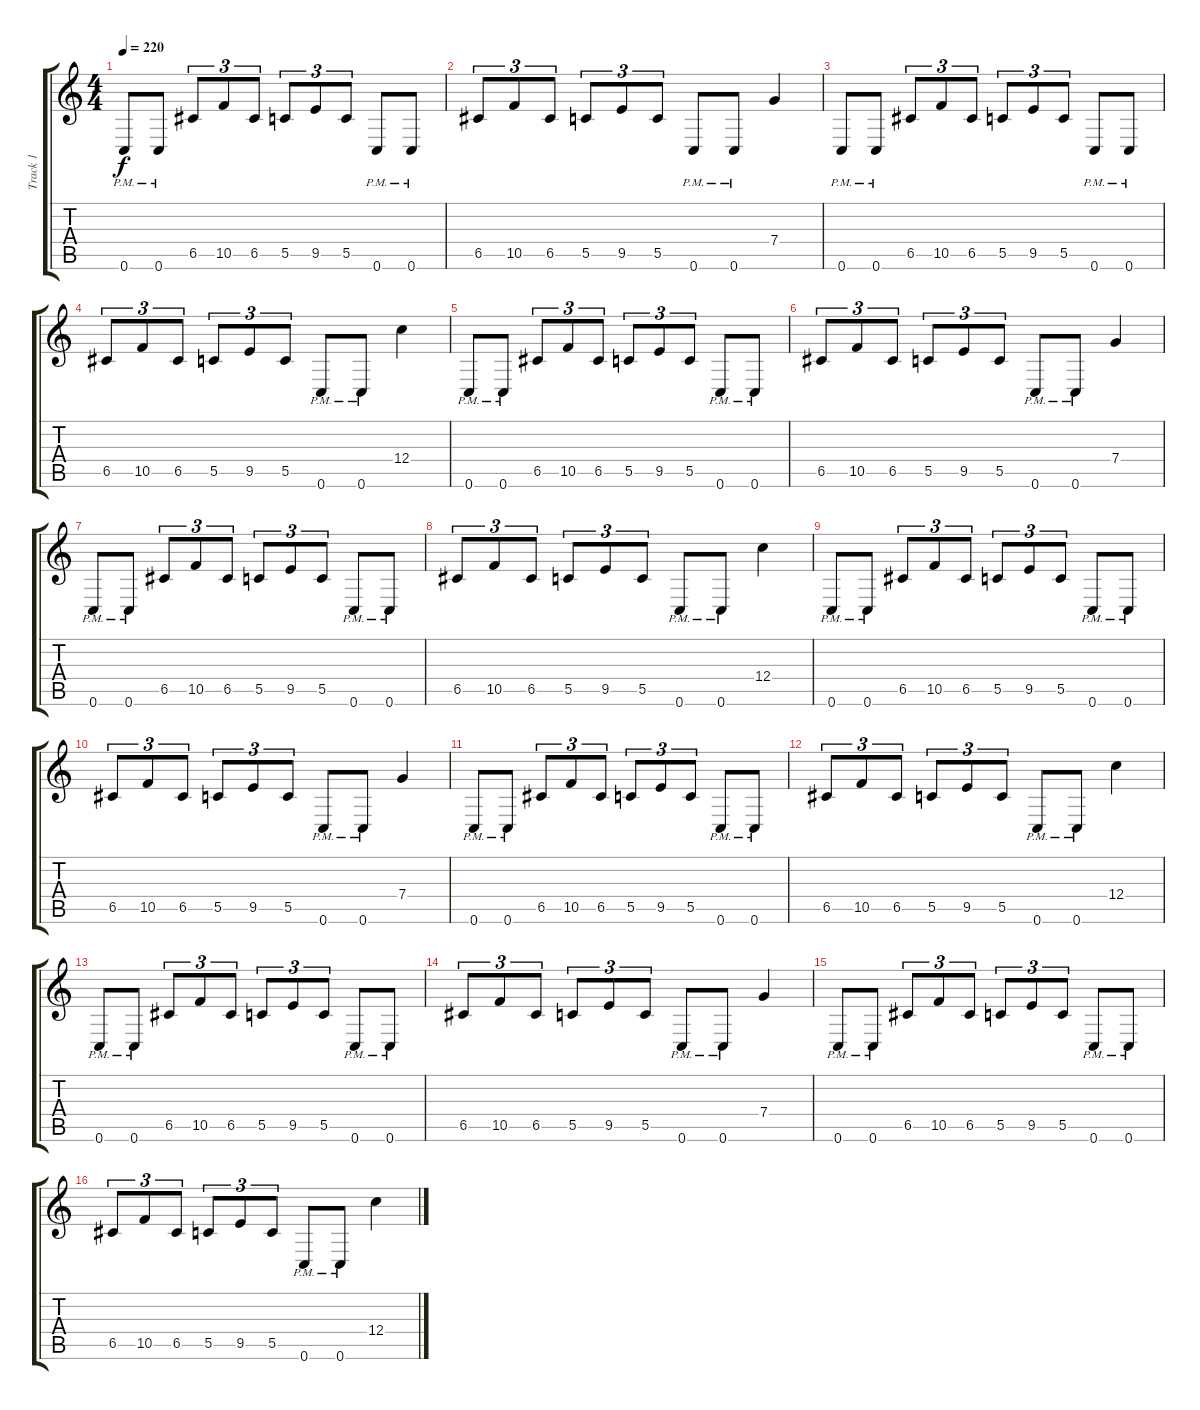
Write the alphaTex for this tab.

\track ("Track 1" "Track 1") {instrument overdrivenguitar}
\staff {score tabs}
\tuning (D4 A3 F3 C3 G2 C2) {hide}
\ts (4 4)
\tempo 220
\clef g2
\ks c
0.6{pm}.8{dy f} 0.6{pm}.8 6.5.8{tu (3 2)} 10.5.8{tu (3 2)} 6.5.8{tu (3 2)} 5.5.8{tu (3 2)} 9.5.8{tu (3 2)} 5.5.8{tu (3 2)} 0.6{pm}.8 0.6{pm}.8 |
6.5.8{tu (3 2)} 10.5.8{tu (3 2)} 6.5.8{tu (3 2)} 5.5.8{tu (3 2)} 9.5.8{tu (3 2)} 5.5.8{tu (3 2)} 0.6{pm}.8 0.6{pm}.8 7.4.4 |
0.6{pm}.8 0.6{pm}.8 6.5.8{tu (3 2)} 10.5.8{tu (3 2)} 6.5.8{tu (3 2)} 5.5.8{tu (3 2)} 9.5.8{tu (3 2)} 5.5.8{tu (3 2)} 0.6{pm}.8 0.6{pm}.8 |
6.5.8{tu (3 2)} 10.5.8{tu (3 2)} 6.5.8{tu (3 2)} 5.5.8{tu (3 2)} 9.5.8{tu (3 2)} 5.5.8{tu (3 2)} 0.6{pm}.8 0.6{pm}.8 12.4.4 |
0.6{pm}.8 0.6{pm}.8 6.5.8{tu (3 2)} 10.5.8{tu (3 2)} 6.5.8{tu (3 2)} 5.5.8{tu (3 2)} 9.5.8{tu (3 2)} 5.5.8{tu (3 2)} 0.6{pm}.8 0.6{pm}.8 |
6.5.8{tu (3 2)} 10.5.8{tu (3 2)} 6.5.8{tu (3 2)} 5.5.8{tu (3 2)} 9.5.8{tu (3 2)} 5.5.8{tu (3 2)} 0.6{pm}.8 0.6{pm}.8 7.4.4 |
0.6{pm}.8 0.6{pm}.8 6.5.8{tu (3 2)} 10.5.8{tu (3 2)} 6.5.8{tu (3 2)} 5.5.8{tu (3 2)} 9.5.8{tu (3 2)} 5.5.8{tu (3 2)} 0.6{pm}.8 0.6{pm}.8 |
6.5.8{tu (3 2)} 10.5.8{tu (3 2)} 6.5.8{tu (3 2)} 5.5.8{tu (3 2)} 9.5.8{tu (3 2)} 5.5.8{tu (3 2)} 0.6{pm}.8 0.6{pm}.8 12.4.4 |
0.6{pm}.8 0.6{pm}.8 6.5.8{tu (3 2)} 10.5.8{tu (3 2)} 6.5.8{tu (3 2)} 5.5.8{tu (3 2)} 9.5.8{tu (3 2)} 5.5.8{tu (3 2)} 0.6{pm}.8 0.6{pm}.8 |
6.5.8{tu (3 2)} 10.5.8{tu (3 2)} 6.5.8{tu (3 2)} 5.5.8{tu (3 2)} 9.5.8{tu (3 2)} 5.5.8{tu (3 2)} 0.6{pm}.8 0.6{pm}.8 7.4.4 |
0.6{pm}.8 0.6{pm}.8 6.5.8{tu (3 2)} 10.5.8{tu (3 2)} 6.5.8{tu (3 2)} 5.5.8{tu (3 2)} 9.5.8{tu (3 2)} 5.5.8{tu (3 2)} 0.6{pm}.8 0.6{pm}.8 |
6.5.8{tu (3 2)} 10.5.8{tu (3 2)} 6.5.8{tu (3 2)} 5.5.8{tu (3 2)} 9.5.8{tu (3 2)} 5.5.8{tu (3 2)} 0.6{pm}.8 0.6{pm}.8 12.4.4 |
0.6{pm}.8 0.6{pm}.8 6.5.8{tu (3 2)} 10.5.8{tu (3 2)} 6.5.8{tu (3 2)} 5.5.8{tu (3 2)} 9.5.8{tu (3 2)} 5.5.8{tu (3 2)} 0.6{pm}.8 0.6{pm}.8 |
6.5.8{tu (3 2)} 10.5.8{tu (3 2)} 6.5.8{tu (3 2)} 5.5.8{tu (3 2)} 9.5.8{tu (3 2)} 5.5.8{tu (3 2)} 0.6{pm}.8 0.6{pm}.8 7.4.4 |
0.6{pm}.8 0.6{pm}.8 6.5.8{tu (3 2)} 10.5.8{tu (3 2)} 6.5.8{tu (3 2)} 5.5.8{tu (3 2)} 9.5.8{tu (3 2)} 5.5.8{tu (3 2)} 0.6{pm}.8 0.6{pm}.8 |
6.5.8{tu (3 2)} 10.5.8{tu (3 2)} 6.5.8{tu (3 2)} 5.5.8{tu (3 2)} 9.5.8{tu (3 2)} 5.5.8{tu (3 2)} 0.6{pm}.8 0.6{pm}.8 12.4.4
